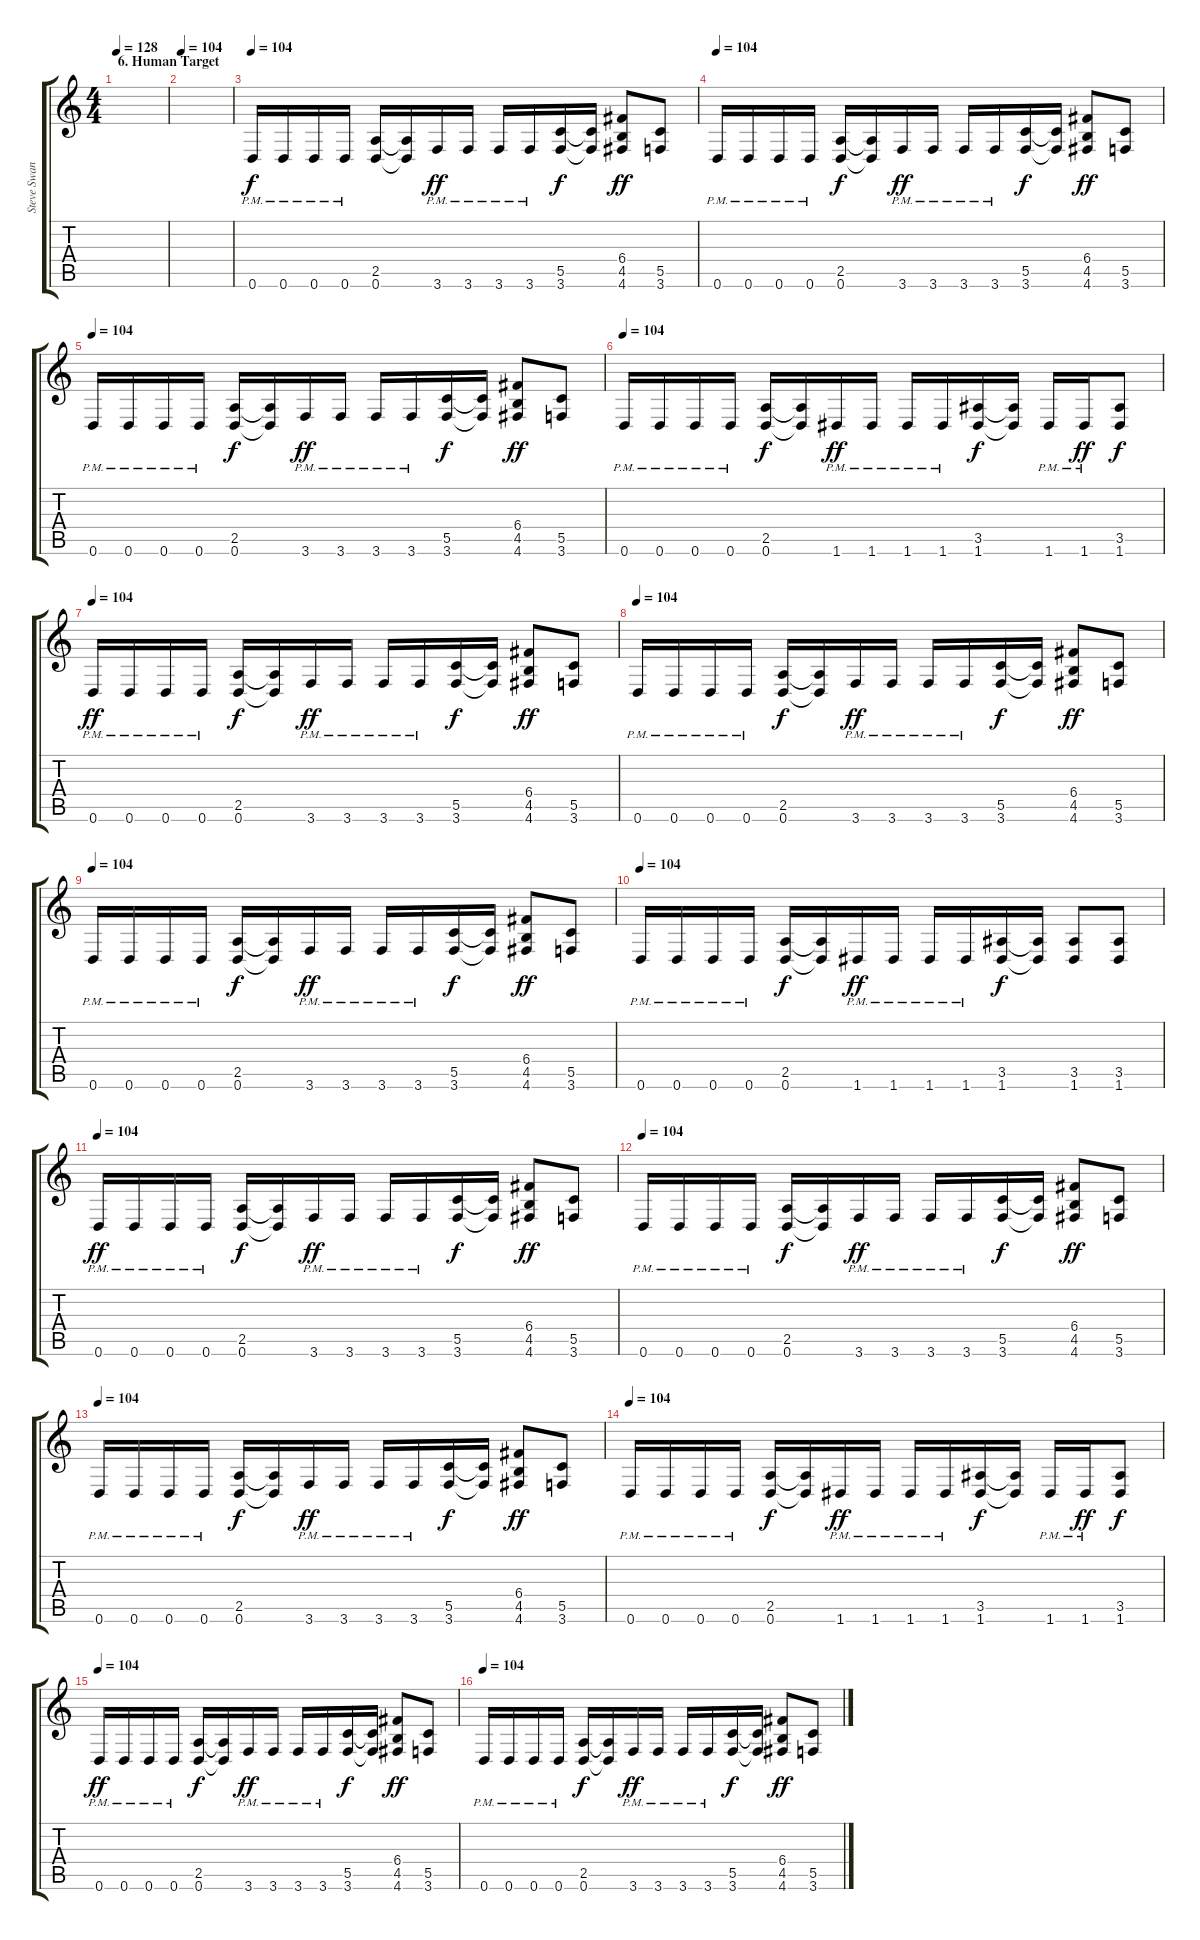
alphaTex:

\track ("Steve Swanson (Rythm Guitar)" "Steve Swan") {instrument distortionguitar}
\staff {score tabs}
\tuning (D4 A3 F3 C3 G2 D2) {hide}
\ts (4 4)
\section ("" "6. Human Target")
\tempo 128
\tempo 104
\tempo 128
\clef g2
\ks c
|
\tempo 104
|
\tempo 104
0.6{pm}.16 0.6{pm}.16 0.6{pm}.16 0.6{pm}.16 (2.5 0.6).16{dy f} (2.5{t} 0.6{t}).16 3.6{pm}.16{dy ff} 3.6{pm}.16 3.6{pm}.16 3.6{pm}.16 (5.5 3.6).16{dy f} (5.5{t} 3.6{t}).16 (6.4 4.5 4.6).8{dy ff} (5.5 3.6).8 |
\tempo 104
0.6{pm}.16 0.6{pm}.16 0.6{pm}.16 0.6{pm}.16 (2.5 0.6).16{dy f} (2.5{t} 0.6{t}).16 3.6{pm}.16{dy ff} 3.6{pm}.16 3.6{pm}.16 3.6{pm}.16 (5.5 3.6).16{dy f} (5.5{t} 3.6{t}).16 (6.4 4.5 4.6).8{dy ff} (5.5 3.6).8 |
\tempo 104
0.6{pm}.16 0.6{pm}.16 0.6{pm}.16 0.6{pm}.16 (2.5 0.6).16{dy f} (2.5{t} 0.6{t}).16 3.6{pm}.16{dy ff} 3.6{pm}.16 3.6{pm}.16 3.6{pm}.16 (5.5 3.6).16{dy f} (5.5{t} 3.6{t}).16 (6.4 4.5 4.6).8{dy ff} (5.5 3.6).8 |
\tempo 104
0.6{pm}.16 0.6{pm}.16 0.6{pm}.16 0.6{pm}.16 (2.5 0.6).16{dy f} (2.5{t} 0.6{t}).16 1.6{pm}.16{dy ff} 1.6{pm}.16 1.6{pm}.16 1.6{pm}.16 (3.5 1.6).16{dy f} (3.5{t} 1.6{t}).16 1.6{pm}.16 1.6{pm}.16{dy ff} (3.5 1.6).8{dy f} |
\tempo 104
0.6{pm}.16{dy ff} 0.6{pm}.16 0.6{pm}.16 0.6{pm}.16 (2.5 0.6).16{dy f} (2.5{t} 0.6{t}).16 3.6{pm}.16{dy ff} 3.6{pm}.16 3.6{pm}.16 3.6{pm}.16 (5.5 3.6).16{dy f} (5.5{t} 3.6{t}).16 (6.4 4.5 4.6).8{dy ff} (5.5 3.6).8 |
\tempo 104
0.6{pm}.16 0.6{pm}.16 0.6{pm}.16 0.6{pm}.16 (2.5 0.6).16{dy f} (2.5{t} 0.6{t}).16 3.6{pm}.16{dy ff} 3.6{pm}.16 3.6{pm}.16 3.6{pm}.16 (5.5 3.6).16{dy f} (5.5{t} 3.6{t}).16 (6.4 4.5 4.6).8{dy ff} (5.5 3.6).8 |
\tempo 104
0.6{pm}.16 0.6{pm}.16 0.6{pm}.16 0.6{pm}.16 (2.5 0.6).16{dy f} (2.5{t} 0.6{t}).16 3.6{pm}.16{dy ff} 3.6{pm}.16 3.6{pm}.16 3.6{pm}.16 (5.5 3.6).16{dy f} (5.5{t} 3.6{t}).16 (6.4 4.5 4.6).8{dy ff} (5.5 3.6).8 |
\tempo 104
0.6{pm}.16 0.6{pm}.16 0.6{pm}.16 0.6{pm}.16 (2.5 0.6).16{dy f} (2.5{t} 0.6{t}).16 1.6{pm}.16{dy ff} 1.6{pm}.16 1.6{pm}.16 1.6{pm}.16 (3.5 1.6).16{dy f} (3.5{t} 1.6{t}).16 (3.5 1.6).8 (3.5 1.6).8 |
\tempo 104
0.6{pm}.16{dy ff} 0.6{pm}.16 0.6{pm}.16 0.6{pm}.16 (2.5 0.6).16{dy f} (2.5{t} 0.6{t}).16 3.6{pm}.16{dy ff} 3.6{pm}.16 3.6{pm}.16 3.6{pm}.16 (5.5 3.6).16{dy f} (5.5{t} 3.6{t}).16 (6.4 4.5 4.6).8{dy ff} (5.5 3.6).8 |
\tempo 104
0.6{pm}.16 0.6{pm}.16 0.6{pm}.16 0.6{pm}.16 (2.5 0.6).16{dy f} (2.5{t} 0.6{t}).16 3.6{pm}.16{dy ff} 3.6{pm}.16 3.6{pm}.16 3.6{pm}.16 (5.5 3.6).16{dy f} (5.5{t} 3.6{t}).16 (6.4 4.5 4.6).8{dy ff} (5.5 3.6).8 |
\tempo 104
0.6{pm}.16 0.6{pm}.16 0.6{pm}.16 0.6{pm}.16 (2.5 0.6).16{dy f} (2.5{t} 0.6{t}).16 3.6{pm}.16{dy ff} 3.6{pm}.16 3.6{pm}.16 3.6{pm}.16 (5.5 3.6).16{dy f} (5.5{t} 3.6{t}).16 (6.4 4.5 4.6).8{dy ff} (5.5 3.6).8 |
\tempo 104
0.6{pm}.16 0.6{pm}.16 0.6{pm}.16 0.6{pm}.16 (2.5 0.6).16{dy f} (2.5{t} 0.6{t}).16 1.6{pm}.16{dy ff} 1.6{pm}.16 1.6{pm}.16 1.6{pm}.16 (3.5 1.6).16{dy f} (3.5{t} 1.6{t}).16 1.6{pm}.16 1.6{pm}.16{dy ff} (3.5 1.6).8{dy f} |
\tempo 104
0.6{pm}.16{dy ff} 0.6{pm}.16 0.6{pm}.16 0.6{pm}.16 (2.5 0.6).16{dy f} (2.5{t} 0.6{t}).16 3.6{pm}.16{dy ff} 3.6{pm}.16 3.6{pm}.16 3.6{pm}.16 (5.5 3.6).16{dy f} (5.5{t} 3.6{t}).16 (6.4 4.5 4.6).8{dy ff} (5.5 3.6).8 |
\tempo 104
0.6{pm}.16 0.6{pm}.16 0.6{pm}.16 0.6{pm}.16 (2.5 0.6).16{dy f} (2.5{t} 0.6{t}).16 3.6{pm}.16{dy ff} 3.6{pm}.16 3.6{pm}.16 3.6{pm}.16 (5.5 3.6).16{dy f} (5.5{t} 3.6{t}).16 (6.4 4.5 4.6).8{dy ff} (5.5 3.6).8
